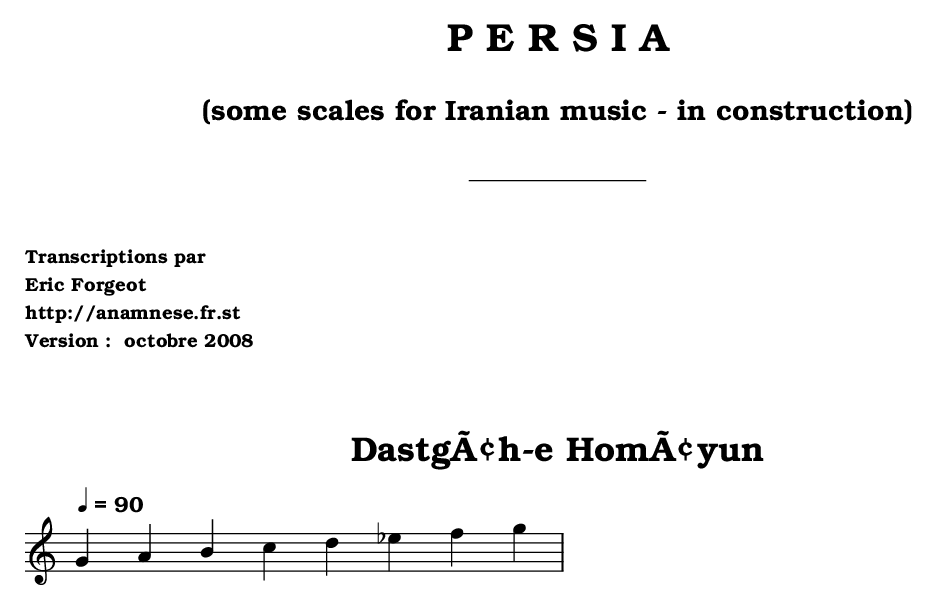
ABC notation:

X:1
T:Dastgâh-e Homâyun
M:none
L:1/4
Q:1/4=90
K:C
G !koron! A  B c d _e f g   |
